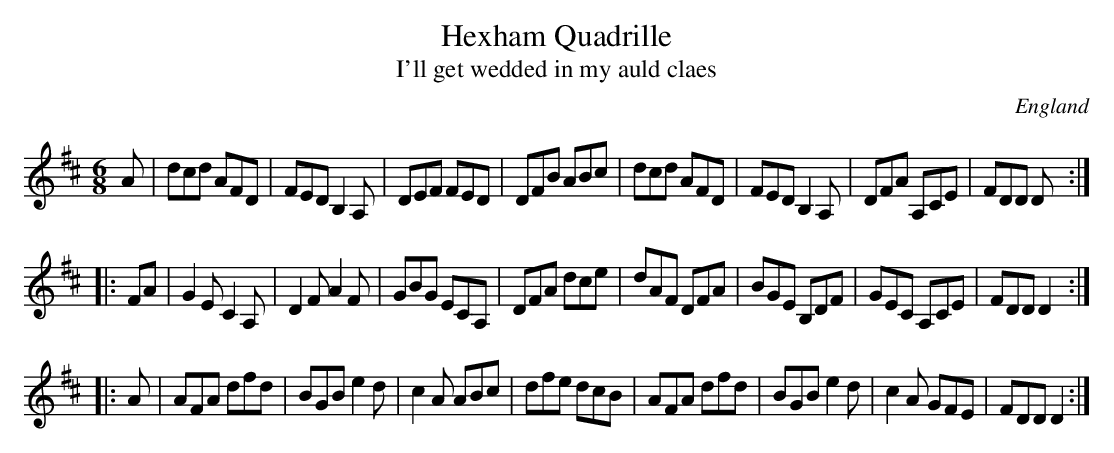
X:1
T:Hexham Quadrille
T:I'll get wedded in my auld claes
M:6/8
O:England
K:D major
A |\
dcd AFD | FED B,2A, | DEF FED | DFB ABc |\
dcd AFD | FED B,2A, | DFA A,CE | FDD D :|
|: FA |\
G2E C2A, | D2F A2F | GBG ECA, | DFA dce |\
dAF DFA | BGE B,DF | GEC A,CE | FDD D2:|
|:A|\
AFA dfd | BGB e2d | c2A ABc | dfe dcB |\
AFA dfd | BGB e2d | c2A GFE | FDD D2 :|
